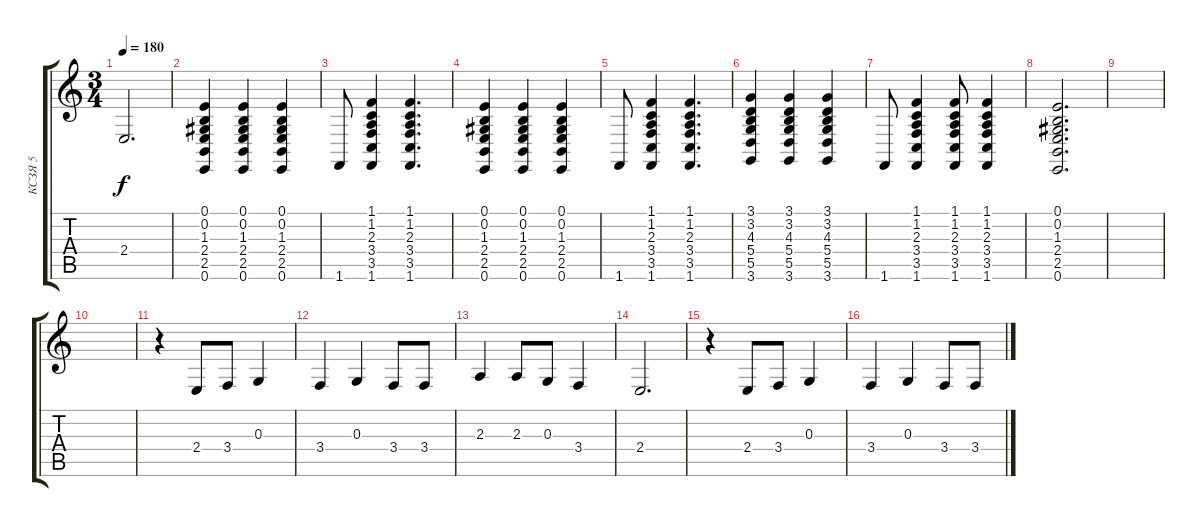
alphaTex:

\track ("КСЗЯ 5" "КСЗЯ 5") {instrument drawbarorgan}
\staff {score tabs}
\tuning (E4 B3 G3 D3 A2 E2) {hide}
\ts (3 4)
\tempo 180
\clef g2
\ks c
2.4.2{d dy f} |
(0.1 0.2 1.3 2.4 2.5 0.6).4 (0.1 0.2 1.3 2.4 2.5 0.6).4 (0.1 0.2 1.3 2.4 2.5 0.6).4 |
1.6.8 (1.1 1.2 2.3 3.4 3.5 1.6).4 (1.1 1.2 2.3 3.4 3.5 1.6).4{d} |
(0.1 0.2 1.3 2.4 2.5 0.6).4 (0.1 0.2 1.3 2.4 2.5 0.6).4 (0.1 0.2 1.3 2.4 2.5 0.6).4 |
1.6.8 (1.1 1.2 2.3 3.4 3.5 1.6).4 (1.1 1.2 2.3 3.4 3.5 1.6).4{d} |
(3.1 3.2 4.3 5.4 5.5 3.6).4 (3.1 3.2 4.3 5.4 5.5 3.6).4 (3.1 3.2 4.3 5.4 5.5 3.6).4 |
1.6.8 (1.1 1.2 2.3 3.4 3.5 1.6).4 (1.1 1.2 2.3 3.4 3.5 1.6).8 (1.1 1.2 2.3 3.4 3.5 1.6).4 |
(0.1 0.2 1.3 2.4 2.5 0.6).2{d} |
|
|
r.4 2.4.8 3.4.8 0.3.4 |
3.4.4 0.3.4 3.4.8 3.4.8 |
2.3.4 2.3.8 0.3.8 3.4.4 |
2.4.2{d} |
r.4 2.4.8 3.4.8 0.3.4 |
3.4.4 0.3.4 3.4.8 3.4.8
